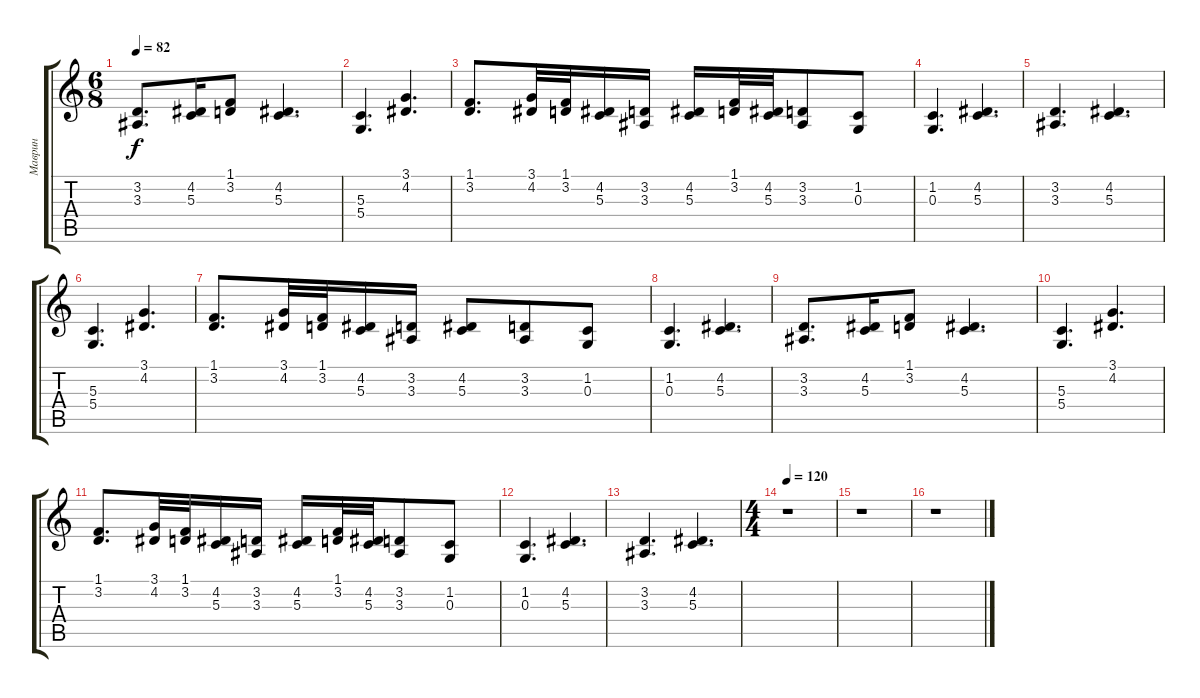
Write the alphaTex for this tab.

\track ("Маврин" "Маврин") {instrument lead1square}
\staff {score tabs}
\tuning (E4 B3 G3 D3 A2 E2) {hide}
\ts (6 8)
\tempo 82
\clef g2
\ks c
(3.2 3.3).8{d dy f} (4.2 5.3).16 (1.1 3.2).8 (4.2 5.3).4{d} |
(5.3 5.4).4{d} (3.1 4.2).4{d} |
(1.1 3.2).8{d} (3.1 4.2).32 (1.1 3.2).32 (4.2 5.3).16 (3.2 3.3).16 (4.2 5.3).16 (1.1 3.2).32 (4.2 5.3).32 (3.2 3.3).8 (1.2 0.3).8 |
(1.2 0.3).4{d} (4.2 5.3).4{d} |
(3.2 3.3).4{d} (4.2 5.3).4{d} |
(5.3 5.4).4{d} (3.1 4.2).4{d} |
(1.1 3.2).8{d} (3.1 4.2).32 (1.1 3.2).32 (4.2 5.3).16 (3.2 3.3).16 (4.2 5.3).8 (3.2 3.3).8 (1.2 0.3).8 |
(1.2 0.3).4{d} (4.2 5.3).4{d} |
(3.2 3.3).8{d} (4.2 5.3).16 (1.1 3.2).8 (4.2 5.3).4{d} |
(5.3 5.4).4{d} (3.1 4.2).4{d} |
(1.1 3.2).8{d} (3.1 4.2).32 (1.1 3.2).32 (4.2 5.3).16 (3.2 3.3).16 (4.2 5.3).16 (1.1 3.2).32 (4.2 5.3).32 (3.2 3.3).8 (1.2 0.3).8 |
(1.2 0.3).4{d} (4.2 5.3).4{d} |
(3.2 3.3).4{d} (4.2 5.3).4{d} |
\ts (4 4)
\tempo 120
r.1 |
r.1 |
r.1
